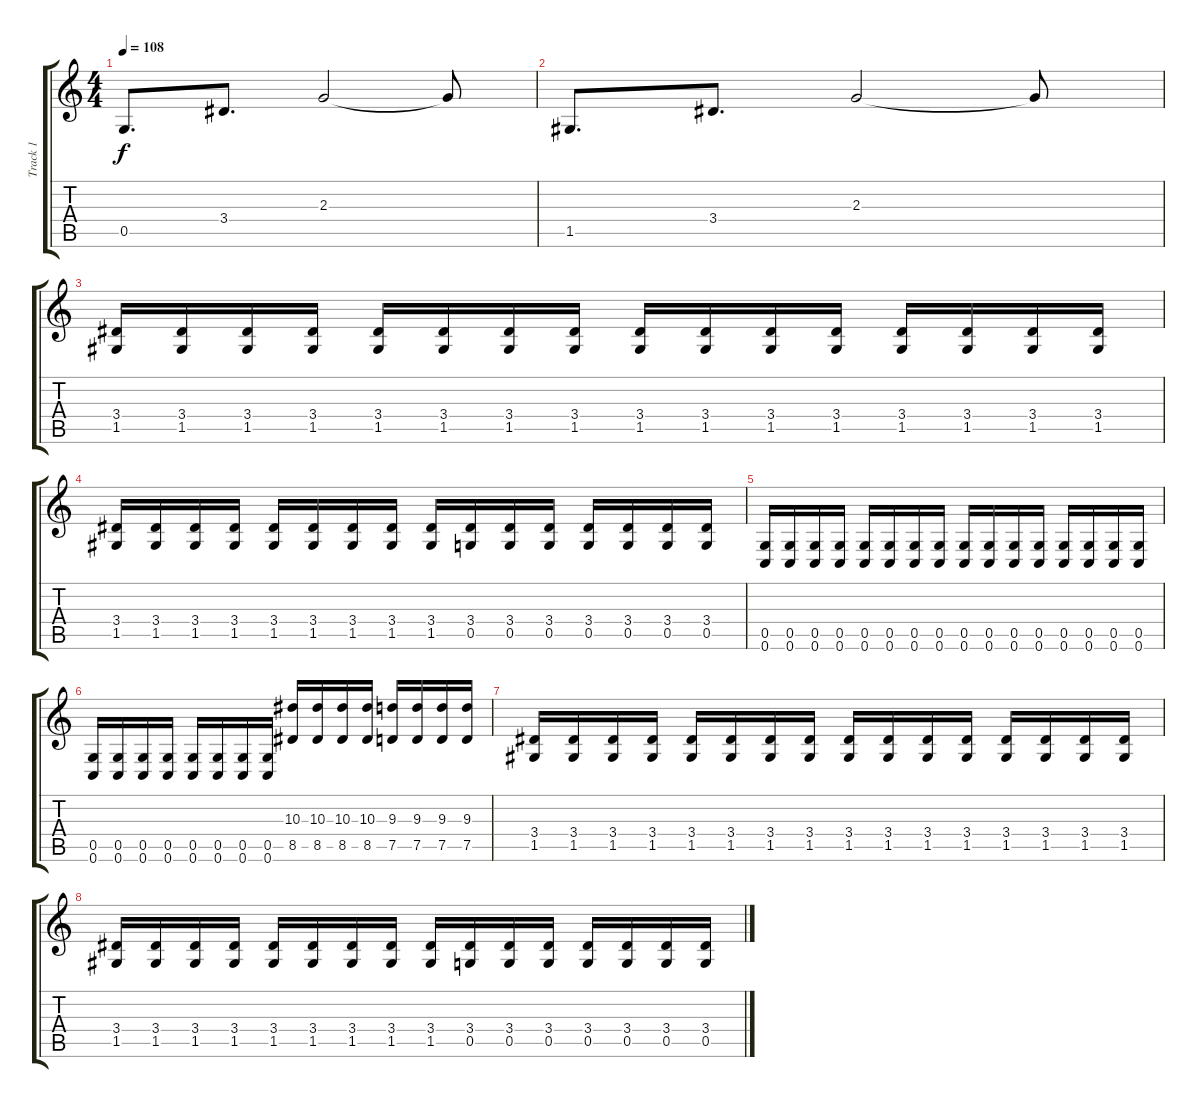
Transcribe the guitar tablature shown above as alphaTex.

\track ("Track 1" "Track 1") {instrument distortionguitar}
\staff {score tabs}
\tuning (D4 A3 F3 C3 G2 C2) {hide}
\ts (4 4)
\tempo 108
\clef g2
\ks c
0.5.8{d dy f} 3.4.8{d} 2.3.2 2.3{t}.8 |
1.5.8{d} 3.4.8{d} 2.3.2 2.3{t}.8 |
(3.4 1.5).16 (3.4 1.5).16 (3.4 1.5).16 (3.4 1.5).16 (3.4 1.5).16 (3.4 1.5).16 (3.4 1.5).16 (3.4 1.5).16 (3.4 1.5).16 (3.4 1.5).16 (3.4 1.5).16 (3.4 1.5).16 (3.4 1.5).16 (3.4 1.5).16 (3.4 1.5).16 (3.4 1.5).16 |
(3.4 1.5).16 (3.4 1.5).16 (3.4 1.5).16 (3.4 1.5).16 (3.4 1.5).16 (3.4 1.5).16 (3.4 1.5).16 (3.4 1.5).16 (3.4 1.5).16 (3.4 0.5).16 (3.4 0.5).16 (3.4 0.5).16 (3.4 0.5).16 (3.4 0.5).16 (3.4 0.5).16 (3.4 0.5).16 |
(0.5 0.6).16 (0.5 0.6).16 (0.5 0.6).16 (0.5 0.6).16 (0.5 0.6).16 (0.5 0.6).16 (0.5 0.6).16 (0.5 0.6).16 (0.5 0.6).16 (0.5 0.6).16 (0.5 0.6).16 (0.5 0.6).16 (0.5 0.6).16 (0.5 0.6).16 (0.5 0.6).16 (0.5 0.6).16 |
(0.5 0.6).16 (0.5 0.6).16 (0.5 0.6).16 (0.5 0.6).16 (0.5 0.6).16 (0.5 0.6).16 (0.5 0.6).16 (0.5 0.6).16 (10.3 8.5).16 (10.3 8.5).16 (10.3 8.5).16 (10.3 8.5).16 (9.3 7.5).16 (9.3 7.5).16 (9.3 7.5).16 (9.3 7.5).16 |
(3.4 1.5).16 (3.4 1.5).16 (3.4 1.5).16 (3.4 1.5).16 (3.4 1.5).16 (3.4 1.5).16 (3.4 1.5).16 (3.4 1.5).16 (3.4 1.5).16 (3.4 1.5).16 (3.4 1.5).16 (3.4 1.5).16 (3.4 1.5).16 (3.4 1.5).16 (3.4 1.5).16 (3.4 1.5).16 |
(3.4 1.5).16 (3.4 1.5).16 (3.4 1.5).16 (3.4 1.5).16 (3.4 1.5).16 (3.4 1.5).16 (3.4 1.5).16 (3.4 1.5).16 (3.4 1.5).16 (3.4 0.5).16 (3.4 0.5).16 (3.4 0.5).16 (3.4 0.5).16 (3.4 0.5).16 (3.4 0.5).16 (3.4 0.5).16
